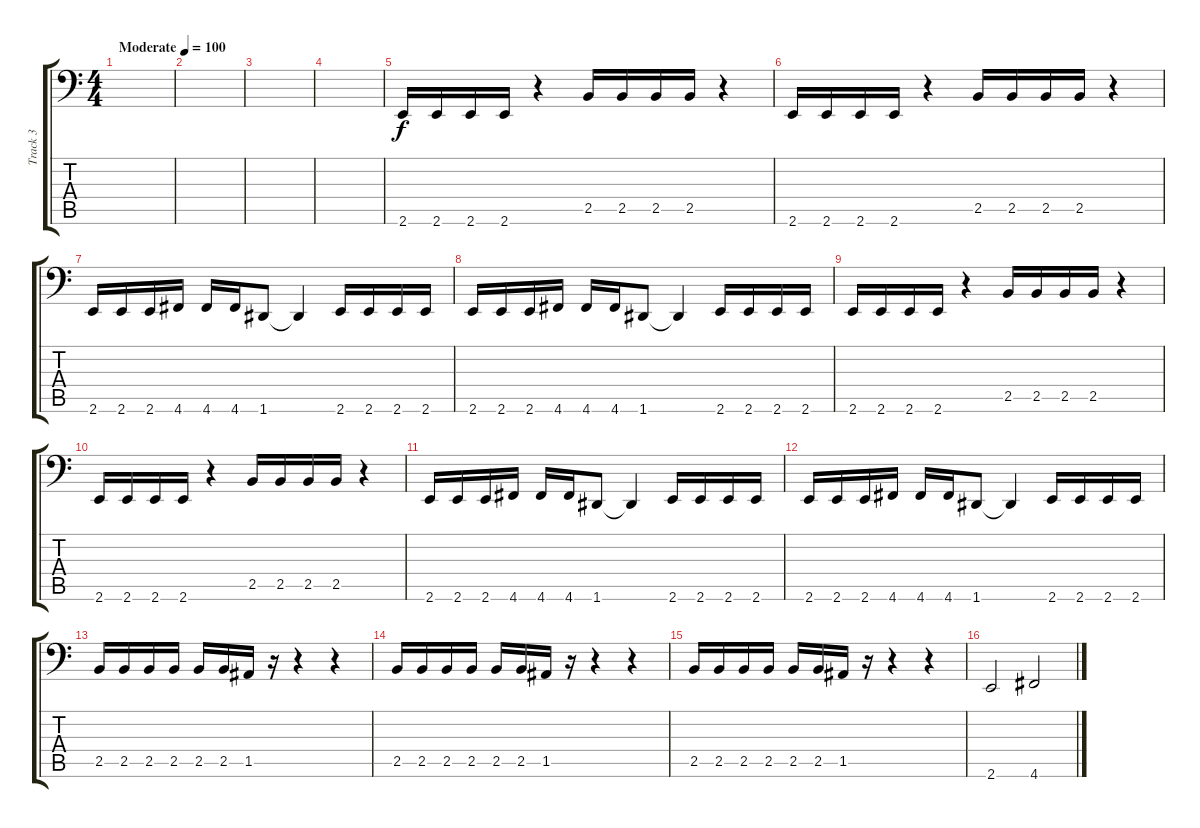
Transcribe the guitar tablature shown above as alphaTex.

\track ("Track 3" "Track 3") {instrument electricbasspick}
\staff {score tabs}
\tuning (E3 B2 G2 D2 A1 D1) {hide}
\ts (4 4)
\tempo (100 "Moderate")
\clef f4
\ks c
|
|
|
|
2.6.16 2.6.16 2.6.16 2.6.16 r.4 2.5.16 2.5.16 2.5.16 2.5.16 r.4 |
2.6.16 2.6.16 2.6.16 2.6.16 r.4 2.5.16 2.5.16 2.5.16 2.5.16 r.4 |
2.6.16 2.6.16 2.6.16 4.6.16 4.6.16 4.6.16 1.6.8 1.6{t}.4 2.6.16 2.6.16 2.6.16 2.6.16 |
2.6.16 2.6.16 2.6.16 4.6.16 4.6.16 4.6.16 1.6.8 1.6{t}.4 2.6.16 2.6.16 2.6.16 2.6.16 |
2.6.16 2.6.16 2.6.16 2.6.16 r.4 2.5.16 2.5.16 2.5.16 2.5.16 r.4 |
2.6.16 2.6.16 2.6.16 2.6.16 r.4 2.5.16 2.5.16 2.5.16 2.5.16 r.4 |
2.6.16 2.6.16 2.6.16 4.6.16 4.6.16 4.6.16 1.6.8 1.6{t}.4 2.6.16 2.6.16 2.6.16 2.6.16 |
2.6.16 2.6.16 2.6.16 4.6.16 4.6.16 4.6.16 1.6.8 1.6{t}.4 2.6.16 2.6.16 2.6.16 2.6.16 |
2.5.16 2.5.16 2.5.16 2.5.16 2.5.16 2.5.16 1.5.16 r.16 r.4 r.4 |
2.5.16 2.5.16 2.5.16 2.5.16 2.5.16 2.5.16 1.5.16 r.16 r.4 r.4 |
2.5.16 2.5.16 2.5.16 2.5.16 2.5.16 2.5.16 1.5.16 r.16 r.4 r.4 |
2.6.2 4.6.2
